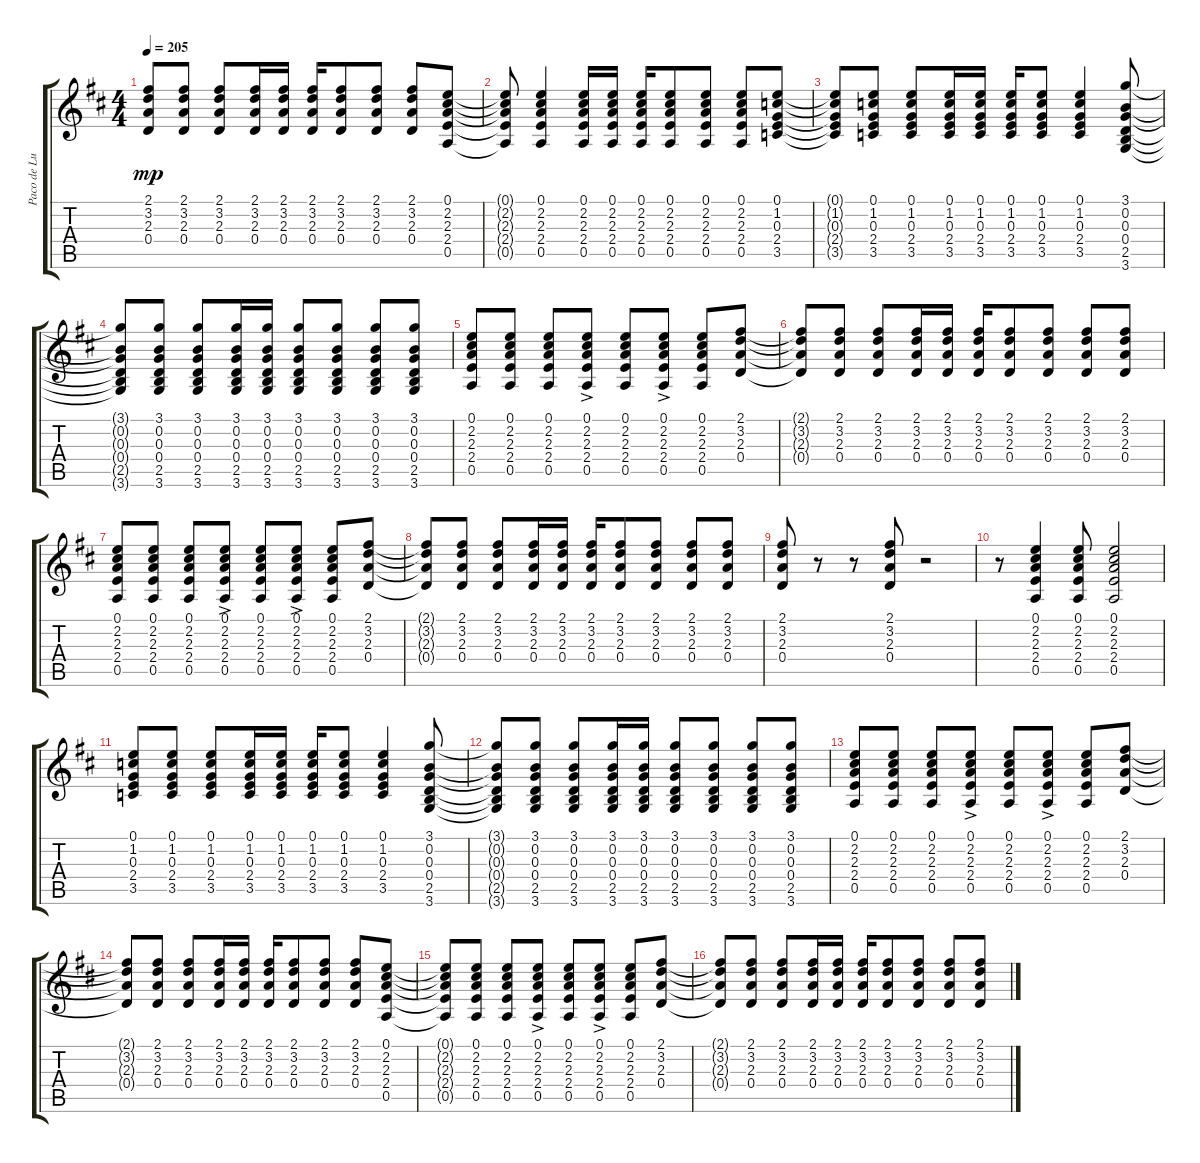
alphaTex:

\track ("Paco de Lucía" "Paco de Lu") {instrument acousticguitarnylon}
\staff {score tabs}
\tuning (E4 B3 G3 D3 A2 E2) {hide}
\ts (4 4)
\tempo 205
\clef g2
\ks d
(2.1 3.2 2.3 0.4).8{dy mp} (2.1 3.2 2.3 0.4).8 (2.1 3.2 2.3 0.4).8 (2.1 3.2 2.3 0.4).16 (2.1 3.2 2.3 0.4).16 (2.1 3.2 2.3 0.4).16 (2.1 3.2 2.3 0.4).8 (2.1 3.2 2.3 0.4).8 (2.1 3.2 2.3 0.4).8 (0.1 2.2 2.3 2.4 0.5).8 |
(0.1{t} 2.2{t} 2.3{t} 2.4{t} 0.5{t}).8 (0.1 2.2 2.3 2.4 0.5).4 (0.1 2.2 2.3 2.4 0.5).16 (0.1 2.2 2.3 2.4 0.5).16 (0.1 2.2 2.3 2.4 0.5).16 (0.1 2.2 2.3 2.4 0.5).8 (0.1 2.2 2.3 2.4 0.5).8 (0.1 2.2 2.3 2.4 0.5).8 (0.1 1.2 0.3 2.4 3.5).8 |
(0.1{t} 1.2{t} 0.3{t} 2.4{t} 3.5{t}).8 (0.1 1.2 0.3 2.4 3.5).8 (0.1 1.2 0.3 2.4 3.5).8 (0.1 1.2 0.3 2.4 3.5).16 (0.1 1.2 0.3 2.4 3.5).16 (0.1 1.2 0.3 2.4 3.5).16 (0.1 1.2 0.3 2.4 3.5).8 (0.1 1.2 0.3 2.4 3.5).4 (3.1 0.2 0.3 0.4 2.5 3.6).8 |
(3.1{t} 0.2{t} 0.3{t} 0.4{t} 2.5{t} 3.6{t}).8 (3.1 0.2 0.3 0.4 2.5 3.6).8 (3.1 0.2 0.3 0.4 2.5 3.6).8 (3.1 0.2 0.3 0.4 2.5 3.6).16 (3.1 0.2 0.3 0.4 2.5 3.6).16 (3.1 0.2 0.3 0.4 2.5 3.6).8 (3.1 0.2 0.3 0.4 2.5 3.6).8 (3.1 0.2 0.3 0.4 2.5 3.6).8 (3.1 0.2 0.3 0.4 2.5 3.6).8 |
(0.1 2.2 2.3 2.4 0.5).8 (0.1 2.2 2.3 2.4 0.5).8 (0.1 2.2 2.3 2.4 0.5).8 (0.1{ac} 2.2{ac} 2.3{ac} 2.4{ac} 0.5{ac}).8 (0.1 2.2 2.3 2.4 0.5).8 (0.1{ac} 2.2{ac} 2.3{ac} 2.4{ac} 0.5{ac}).8 (0.1 2.2 2.3 2.4 0.5).8 (2.1 3.2 2.3 0.4).8 |
(2.1{t} 3.2{t} 2.3{t} 0.4{t}).8 (2.1 3.2 2.3 0.4).8 (2.1 3.2 2.3 0.4).8 (2.1 3.2 2.3 0.4).16 (2.1 3.2 2.3 0.4).16 (2.1 3.2 2.3 0.4).16 (2.1 3.2 2.3 0.4).8 (2.1 3.2 2.3 0.4).8 (2.1 3.2 2.3 0.4).8 (2.1 3.2 2.3 0.4).8 |
(0.1 2.2 2.3 2.4 0.5).8 (0.1 2.2 2.3 2.4 0.5).8 (0.1 2.2 2.3 2.4 0.5).8 (0.1{ac} 2.2{ac} 2.3{ac} 2.4{ac} 0.5{ac}).8 (0.1 2.2 2.3 2.4 0.5).8 (0.1{ac} 2.2{ac} 2.3{ac} 2.4{ac} 0.5{ac}).8 (0.1 2.2 2.3 2.4 0.5).8 (2.1 3.2 2.3 0.4).8 |
(2.1{t} 3.2{t} 2.3{t} 0.4{t}).8 (2.1 3.2 2.3 0.4).8 (2.1 3.2 2.3 0.4).8 (2.1 3.2 2.3 0.4).16 (2.1 3.2 2.3 0.4).16 (2.1 3.2 2.3 0.4).16 (2.1 3.2 2.3 0.4).8 (2.1 3.2 2.3 0.4).8 (2.1 3.2 2.3 0.4).8 (2.1 3.2 2.3 0.4).8 |
(2.1 3.2 2.3 0.4).8 r.8 r.8 (2.1 3.2 2.3 0.4).8 r.2 |
r.8 (0.1 2.2 2.3 2.4 0.5).4 (0.1 2.2 2.3 2.4 0.5).8 (0.1 2.2 2.3 2.4 0.5).2 |
(0.1 1.2 0.3 2.4 3.5).8 (0.1 1.2 0.3 2.4 3.5).8 (0.1 1.2 0.3 2.4 3.5).8 (0.1 1.2 0.3 2.4 3.5).16 (0.1 1.2 0.3 2.4 3.5).16 (0.1 1.2 0.3 2.4 3.5).16 (0.1 1.2 0.3 2.4 3.5).8 (0.1 1.2 0.3 2.4 3.5).4 (3.1 0.2 0.3 0.4 2.5 3.6).8 |
(3.1{t} 0.2{t} 0.3{t} 0.4{t} 2.5{t} 3.6{t}).8 (3.1 0.2 0.3 0.4 2.5 3.6).8 (3.1 0.2 0.3 0.4 2.5 3.6).8 (3.1 0.2 0.3 0.4 2.5 3.6).16 (3.1 0.2 0.3 0.4 2.5 3.6).16 (3.1 0.2 0.3 0.4 2.5 3.6).8 (3.1 0.2 0.3 0.4 2.5 3.6).8 (3.1 0.2 0.3 0.4 2.5 3.6).8 (3.1 0.2 0.3 0.4 2.5 3.6).8 |
(0.1 2.2 2.3 2.4 0.5).8 (0.1 2.2 2.3 2.4 0.5).8 (0.1 2.2 2.3 2.4 0.5).8 (0.1{ac} 2.2{ac} 2.3{ac} 2.4{ac} 0.5{ac}).8 (0.1 2.2 2.3 2.4 0.5).8 (0.1{ac} 2.2{ac} 2.3{ac} 2.4{ac} 0.5{ac}).8 (0.1 2.2 2.3 2.4 0.5).8 (2.1 3.2 2.3 0.4).8 |
(2.1{t} 3.2{t} 2.3{t} 0.4{t}).8 (2.1 3.2 2.3 0.4).8 (2.1 3.2 2.3 0.4).8 (2.1 3.2 2.3 0.4).16 (2.1 3.2 2.3 0.4).16 (2.1 3.2 2.3 0.4).16 (2.1 3.2 2.3 0.4).8 (2.1 3.2 2.3 0.4).8 (2.1 3.2 2.3 0.4).8 (0.1 2.2 2.3 2.4 0.5).8 |
(0.1{t} 2.2{t} 2.3{t} 2.4{t} 0.5{t}).8 (0.1 2.2 2.3 2.4 0.5).8 (0.1 2.2 2.3 2.4 0.5).8 (0.1{ac} 2.2{ac} 2.3{ac} 2.4{ac} 0.5{ac}).8 (0.1 2.2 2.3 2.4 0.5).8 (0.1{ac} 2.2{ac} 2.3{ac} 2.4{ac} 0.5{ac}).8 (0.1 2.2 2.3 2.4 0.5).8 (2.1 3.2 2.3 0.4).8 |
(2.1{t} 3.2{t} 2.3{t} 0.4{t}).8 (2.1 3.2 2.3 0.4).8 (2.1 3.2 2.3 0.4).8 (2.1 3.2 2.3 0.4).16 (2.1 3.2 2.3 0.4).16 (2.1 3.2 2.3 0.4).16 (2.1 3.2 2.3 0.4).8 (2.1 3.2 2.3 0.4).8 (2.1 3.2 2.3 0.4).8 (2.1 3.2 2.3 0.4).8
